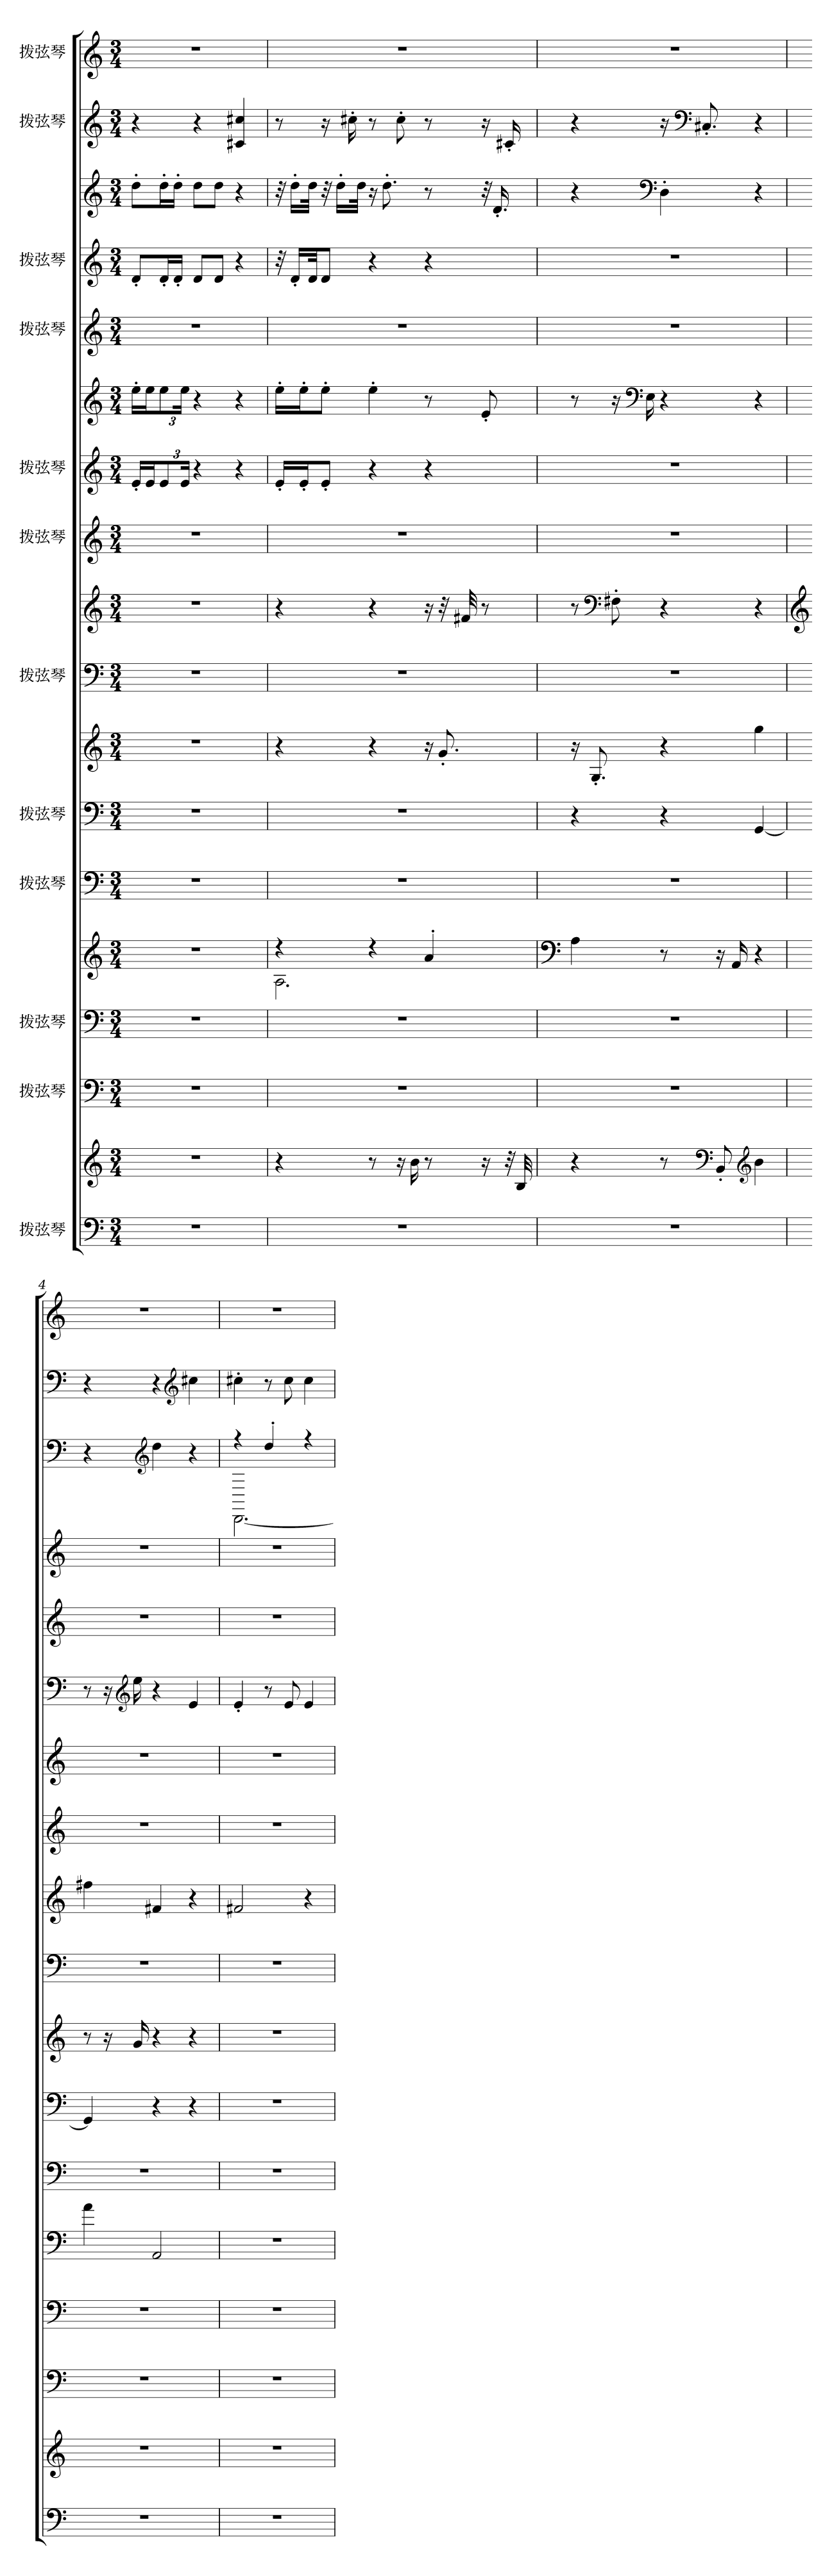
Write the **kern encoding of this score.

**kern	**kern	**kern	**kern	**kern	**kern	**kern	**kern	**kern	**kern	**kern	**kern	**kern	**kern	**kern	**kern	**kern	**kern
*part12	*part12	*part11	*part10	*part10	*part9	*part8	*part8	*part7	*part7	*part6	*part5	*part5	*part4	*part3	*part3	*part2	*part1
*staff18	*staff17	*staff16	*staff15	*staff14	*staff13	*staff12	*staff11	*staff10	*staff9	*staff8	*staff7	*staff6	*staff5	*staff4	*staff3	*staff2	*staff1
*I"拨弦琴	*	*I"拨弦琴	*I"拨弦琴	*	*I"拨弦琴	*I"拨弦琴	*	*I"拨弦琴	*	*I"拨弦琴	*I"拨弦琴	*	*I"拨弦琴	*I"拨弦琴	*	*I"拨弦琴	*I"拨弦琴
*clefF4	*clefG2	*clefF4	*clefF4	*clefG2	*clefF4	*clefF4	*clefG2	*clefF4	*clefG2	*clefG2	*clefG2	*clefG2	*clefG2	*clefG2	*clefG2	*clefG2	*clefG2
*k[]	*k[]	*k[]	*k[]	*k[]	*k[]	*k[]	*k[]	*k[]	*k[]	*k[]	*k[]	*k[]	*k[]	*k[]	*k[]	*k[]	*k[]
*M3/4	*M3/4	*M3/4	*M3/4	*M3/4	*M3/4	*M3/4	*M3/4	*M3/4	*M3/4	*M3/4	*M3/4	*M3/4	*M3/4	*M3/4	*M3/4	*M3/4	*M3/4
*MM110	*MM110	*MM110	*MM110	*MM110	*MM110	*MM110	*MM110	*MM110	*MM110	*MM110	*MM110	*MM110	*MM110	*MM110	*MM110	*MM110	*MM110
=1	=1	=1	=1	=1	=1	=1	=1	=1	=1	=1	=1	=1	=1	=1	=1	=1	=1
2.r	2.r	2.r	2.r	2.r	2.r	2.r	2.r	2.r	2.r	2.r	16e'/LL	16ee'\LL	2.r	8d'/L	8dd'\L	4r	2.r
.	.	.	.	.	.	.	.	.	.	.	16e/J	16ee\J	.	.	.	.	.
*	*	*	*	*	*	*	*	*	*	*	*Xbrackettup	*Xbrackettup	*	*	*	*	*
.	.	.	.	.	.	.	.	.	.	.	12e/	12ee\	.	16d'/L	16dd'\L	.	.
.	.	.	.	.	.	.	.	.	.	.	.	.	.	16d'/JJ	16dd'\JJ	.	.
.	.	.	.	.	.	.	.	.	.	.	24e/Jk	24ee\Jk	.	.	.	.	.
.	.	.	.	.	.	.	.	.	.	.	4r	4r	.	8d/L	8dd\L	4r	.
.	.	.	.	.	.	.	.	.	.	.	.	.	.	8d/J	8dd\J	.	.
.	.	.	.	.	.	.	.	.	.	.	4r	4r	.	4r	4r	4c#X/ 4cc#X/	.
=2	=2	=2	=2	=2	=2	=2	=2	=2	=2	=2	=2	=2	=2	=2	=2	=2	=2
*	*	*	*	*^	*	*	*	*	*	*	*	*	*	*	*	*	*
2.r	4r	2.r	2.r	4r	2.A\	2.r	2.r	4r	2.r	4r	2.r	16e'/LL	16ee'\LL	2.r	32r	32r	8r	2.r
.	.	.	.	.	.	.	.	.	.	.	.	.	.	.	16d'/LL	16dd'\LL	.	.
.	.	.	.	.	.	.	.	.	.	.	.	16e'/J	16ee'\J	.	.	.	.	.
.	.	.	.	.	.	.	.	.	.	.	.	.	.	.	32d/JK	32dd\JJk	.	.
.	.	.	.	.	.	.	.	.	.	.	.	8e'/J	8ee'\J	.	8d/J	32r	16r	.
.	.	.	.	.	.	.	.	.	.	.	.	.	.	.	.	16dd'\LL	.	.
.	.	.	.	.	.	.	.	.	.	.	.	.	.	.	.	.	16cc#X'\	.
.	.	.	.	.	.	.	.	.	.	.	.	.	.	.	.	32dd\JJk	.	.
.	8r	.	.	4r	.	.	.	4r	.	4r	.	4r	4ee'\	.	4r	16r	8r	.
.	.	.	.	.	.	.	.	.	.	.	.	.	.	.	.	8.dd'\	.	.
.	16r	.	.	.	.	.	.	.	.	.	.	.	.	.	.	.	8cc#'\	.
.	16b\	.	.	.	.	.	.	.	.	.	.	.	.	.	.	.	.	.
.	8r	.	.	4a'/	.	.	.	16r	.	16r	.	4r	8r	.	4r	8r	8r	.
.	.	.	.	.	.	.	.	8.g'/	.	32r	.	.	.	.	.	.	.	.
.	.	.	.	.	.	.	.	.	.	32f#X/	.	.	.	.	.	.	.	.
.	16r	.	.	.	.	.	.	.	.	8r	.	.	8e'/	.	.	32r	16r	.
.	.	.	.	.	.	.	.	.	.	.	.	.	.	.	.	16.d'/	.	.
.	32r	.	.	.	.	.	.	.	.	.	.	.	.	.	.	.	16c#X'/	.
.	32B/	.	.	.	.	.	.	.	.	.	.	.	.	.	.	.	.	.
*	*	*	*	*v	*v	*	*	*	*	*	*	*	*	*	*	*	*	*
!!LO:PB:g=z
=3	=3	=3	=3	=3	=3	=3	=3	=3	=3	=3	=3	=3	=3	=3	=3	=3	=3
*	*	*	*	*clefF4	*	*	*	*	*	*	*	*	*	*	*	*	*
2.r	4r	2.r	2.r	4A\	2.r	4r	16r	2.r	8r	2.r	2.r	8r	2.r	2.r	4r	4r	2.r
.	.	.	.	.	.	.	8.G'/	.	.	.	.	.	.	.	.	.	.
*	*	*	*	*	*	*	*	*	*clefF4	*	*	*	*	*	*	*	*
.	.	.	.	.	.	.	.	.	8F#X'\	.	.	16r	.	.	.	.	.
*	*	*	*	*	*	*	*	*	*	*	*	*clefF4	*	*	*	*	*
.	.	.	.	.	.	.	.	.	.	.	.	16E\	.	.	.	.	.
*	*	*	*	*	*	*	*	*	*	*	*	*	*	*	*clefF4	*	*
.	8r	.	.	8r	.	4r	4r	.	4r	.	.	4r	.	.	4D'\	16r	.
*	*	*	*	*	*	*	*	*	*	*	*	*	*	*	*	*clefF4	*
.	.	.	.	.	.	.	.	.	.	.	.	.	.	.	.	8.C#X'/	.
*	*clefF4	*	*	*	*	*	*	*	*	*	*	*	*	*	*	*	*
.	8BB'/	.	.	16r	.	.	.	.	.	.	.	.	.	.	.	.	.
.	.	.	.	16AA/	.	.	.	.	.	.	.	.	.	.	.	.	.
*	*clefG2	*	*	*	*	*	*	*	*	*	*	*	*	*	*	*	*
.	4b\	.	.	4r	.	[4GG/	4gg\	.	4r	.	.	4r	.	.	4r	4r	.
=4	=4	=4	=4	=4	=4	=4	=4	=4	=4	=4	=4	=4	=4	=4	=4	=4	=4
*	*	*	*	*	*	*	*	*	*clefG2	*	*	*	*	*	*	*	*
2.r	2.r	2.r	2.r	4a\	2.r	4GG/]	8r	2.r	4ff#X\	2.r	2.r	8r	2.r	2.r	4r	4r	2.r
.	.	.	.	.	.	.	16r	.	.	.	.	16r	.	.	.	.	.
*	*	*	*	*	*	*	*	*	*	*	*	*clefG2	*	*	*	*	*
.	.	.	.	.	.	.	16g/	.	.	.	.	16ee\	.	.	.	.	.
*	*	*	*	*	*	*	*	*	*	*	*	*	*	*	*clefG2	*	*
.	.	.	.	2AA/	.	4r	4r	.	4f#X/	.	.	4r	.	.	4dd\	4r	.
*	*	*	*	*	*	*	*	*	*	*	*	*	*	*	*	*clefG2	*
.	.	.	.	.	.	4r	4r	.	4r	.	.	4e/	.	.	4r	4cc#X\	.
=5	=5	=5	=5	=5	=5	=5	=5	=5	=5	=5	=5	=5	=5	=5	=5	=5	=5
*	*	*	*	*	*	*	*	*	*	*	*	*	*	*	*^	*	*
2.r	2.r	2.r	2.r	2.r	2.r	2.r	2.r	2.r	2f#X/	2.r	2.r	4e'/	2.r	2.r	4r	[2.DD\	4cc#X'\	2.r
.	.	.	.	.	.	.	.	.	.	.	.	8r	.	.	4dd'/	.	8r	.
.	.	.	.	.	.	.	.	.	.	.	.	8e/	.	.	.	.	8cc#\	.
.	.	.	.	.	.	.	.	.	4r	.	.	4e/	.	.	4r	.	4cc#\	.
*	*	*	*	*	*	*	*	*	*	*	*	*	*	*	*v	*v	*	*
=	=	=	=	=	=	=	=	=	=	=	=	=	=	=	=	=	=
*-	*-	*-	*-	*-	*-	*-	*-	*-	*-	*-	*-	*-	*-	*-	*-	*-	*-
